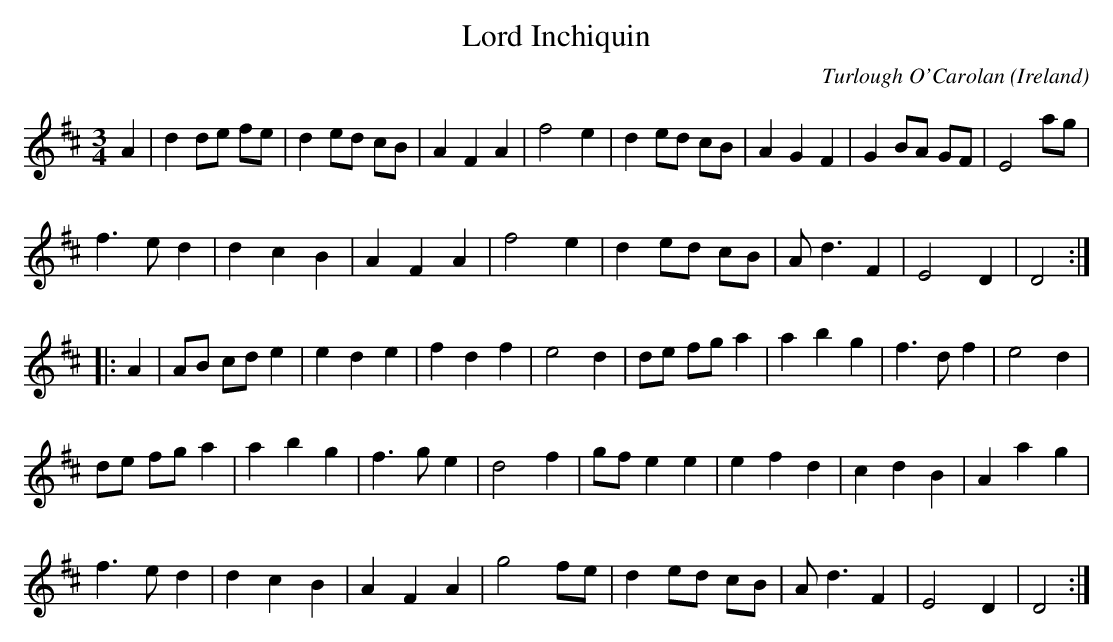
X:1
T:Lord Inchiquin
C:Turlough O'Carolan
M:3/4
O:Ireland
K:D
A2|\
d2de fe|d2 ed cB|A2 F2 A2|f4 e2|\
d2 ed cB|A2 G2 F2|G2 BA GF|E4 ag|
f3e d2|d2 c2 B2|A2 F2 A2|f4 e2|\
d2 ed cB|Ad3 F2|E4 D2|D4::
A2|\
AB cd e2|e2 d2 e2|f2 d2 f2|e4 d2|\
de fg a2|a2 b2 g2|f3d f2|e4 d2|
de fg a2|a2 b2 g2|f3 g e2|d4 f2|\
gf e2 e2|e2 f2 d2|c2 d2 B2|A2 a2 g2|
f3 e d2|d2 c2 B2|A2 F2 A2|g4 fe|\
d2 ed cB|A d3 F2|E4 D2|D4:|
